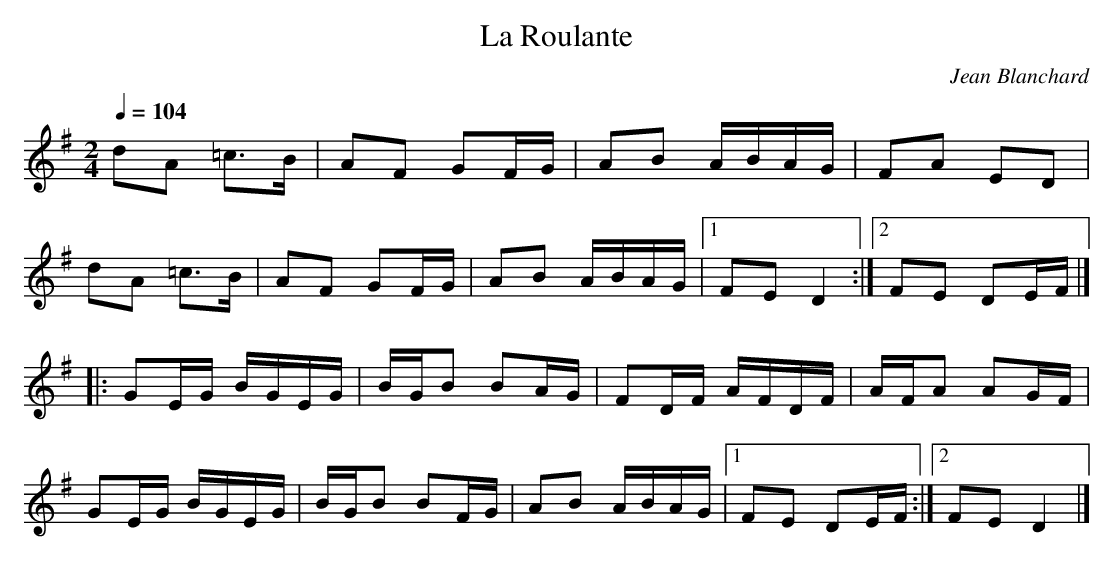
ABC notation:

X:1
T: Roulante, La
C: Jean Blanchard
Q: 1/4=104
M: 2/4
L: 1/8
K: Dmix
dA =c>B | AF GF/G/ | AB A/B/A/G/ | FA ED |
dA =c>B | AF GF/G/ | AB A/B/A/G/ |[1 FE D2 :|[2 FE DE/F/ |]
|: GE/G/ B/G/E/G/ | B/G/B BA/G/ | FD/F/ A/F/D/F/ | A/F/A AG/F/ |
GE/G/ B/G/E/G/ | B/G/B BF/G/ | AB A/B/A/G/ |[1 FE DE/F/ :|[2 FE D2 |]
